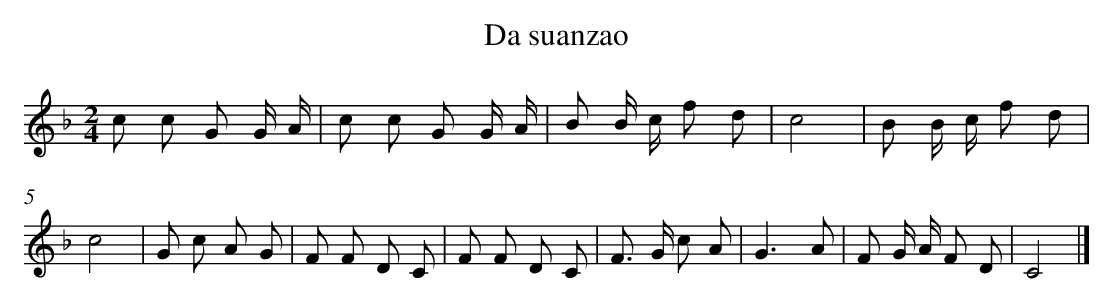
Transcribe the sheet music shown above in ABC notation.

X:1
T: Da suanzao
L: 1/8
M: 2/4
K: F
c c G G/ A/ [I:setbarnb 1]|
c c G G/ A/ |
B B/ c/ f d |
c4 |
B B/ c/ f d |
c4 |
G c A G |
F F D C |
F F D C |
F> G c A |
G3A |
F G/ A/ F D |
C4 |]
